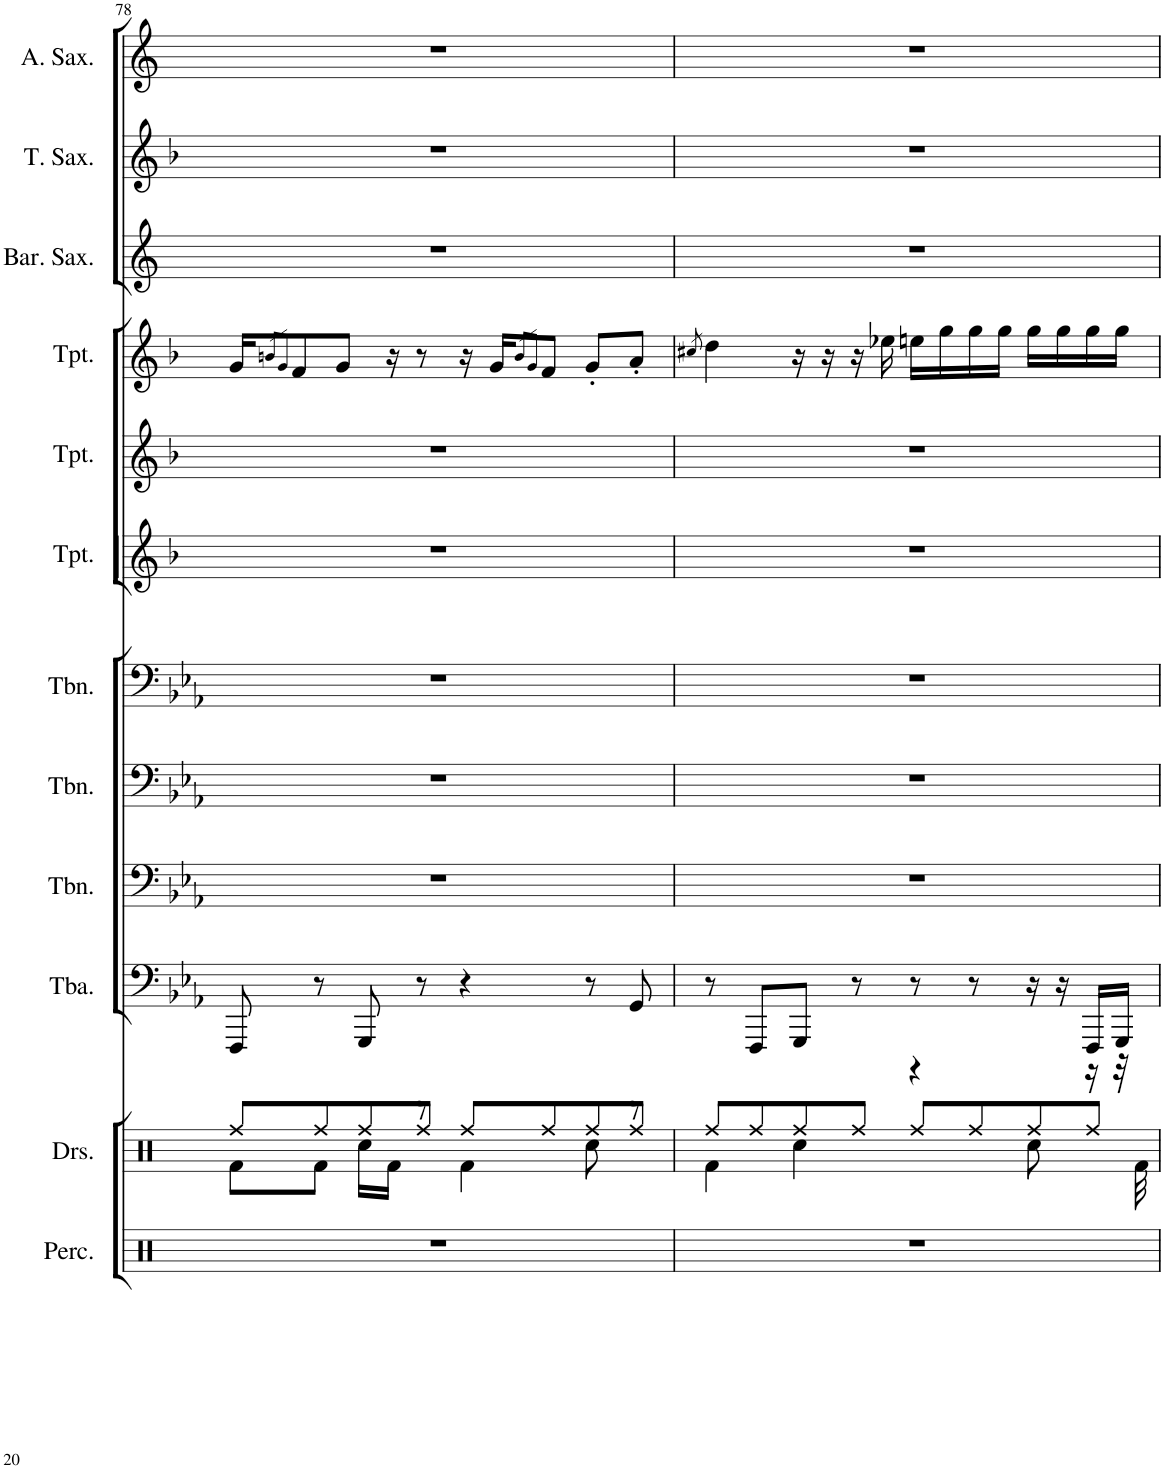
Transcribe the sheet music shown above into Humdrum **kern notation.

**kern	**kern	**kern	**kern	**kern	**kern	**kern	**kern	**kern	**kern	**kern	**kern
*part12	*part11	*part10	*part9	*part8	*part7	*part6	*part5	*part4	*part3	*part2	*part1
*staff12	*staff11	*staff10	*staff9	*staff8	*staff7	*staff6	*staff5	*staff4	*staff3	*staff2	*staff1
*I"Percussion	*I"Drumset	*I"Tuba	*I"Trombone	*I"Trombone	*I"Trombone	*I"Trumpet	*I"Trumpet	*I"Trumpet	*I"Baritone Saxophone	*I"Tenor Saxophone	*I"Alto Saxophone
*I'Perc.	*I'Drs.	*I'Tba.	*I'Tbn.	*I'Tbn.	*I'Tbn.	*I'Tpt.	*I'Tpt.	*I'Tpt.	*I'Bar. Sax.	*I'T. Sax.	*I'A. Sax.
!!LO:PB:g=z
*clefX	*clefX	*clefF4	*clefF4	*clefF4	*clefF4	*clefG2	*clefG2	*clefG2	*clefG2	*clefG2	*clefG2
*	*	*	*	*	*	*Trd1c2	*Trd1c2	*Trd1c2	*Trd12c21	*Trd8c14	*Trd5c9
*k[]	*k[]	*k[b-e-a-]	*k[b-e-a-]	*k[b-e-a-]	*k[b-e-a-]	*k[b-]	*k[b-]	*k[b-]	*k[]	*k[b-]	*k[]
*M4/4	*M4/4	*M4/4	*M4/4	*M4/4	*M4/4	*M4/4	*M4/4	*M4/4	*M4/4	*M4/4	*M4/4
=78	=78	=78	=78	=78	=78	=78	=78	=78	=78	=78	=78
*	*^	*	*	*	*	*	*	*	*	*	*
1r	8Rf\L	8Rff/L	8FFF/	1r	1r	1r	1r	1r	16g/KL	1r	1r	1r
.	.	.	.	.	.	.	.	.	8qbn/L	.	.	.
.	.	.	.	.	.	.	.	.	8qg/J	.	.	.
.	.	.	.	.	.	.	.	.	8f/	.	.	.
.	8Rf\J	8Rff/	8r	.	.	.	.	.	.	.	.	.
.	.	.	.	.	.	.	.	.	8g/J	.	.	.
.	16Rcc\LL	8Rff/	8GGG/	.	.	.	.	.	.	.	.	.
.	16Rf\JJ	.	.	.	.	.	.	.	16r	.	.	.
.	8r	8Rff/J	8r	.	.	.	.	.	8r	.	.	.
.	4Rf\	8Rff/L	4r	.	.	.	.	.	16r	.	.	.
.	.	.	.	.	.	.	.	.	16g/KL	.	.	.
.	.	.	.	.	.	.	.	.	8qb/L	.	.	.
.	.	.	.	.	.	.	.	.	8qg/J	.	.	.
.	.	8Rff/	.	.	.	.	.	.	8f/J	.	.	.
.	8Rcc\	8Rff/	8r	.	.	.	.	.	8g'/L	.	.	.
.	8r	8Rff/J	8GG/	.	.	.	.	.	8a'/J	.	.	.
=79	=79	=79	=79	=79	=79	=79	=79	=79	=79	=79	=79	=79
.	.	.	.	.	.	.	.	.	8qcc#X/	.	.	.
1r	4Rf\	8Rff/L	8r	1r	1r	1r	1r	1r	4dd\	1r	1r	1r
.	.	8Rff/	8FFF/L	.	.	.	.	.	.	.	.	.
.	4Rcc\	8Rff/	8GGG/J	.	.	.	.	.	16r	.	.	.
.	.	.	.	.	.	.	.	.	16r	.	.	.
.	.	8Rff/J	8r	.	.	.	.	.	16r	.	.	.
.	.	.	.	.	.	.	.	.	16ee-X\	.	.	.
.	4r	8Rff/L	8r	.	.	.	.	.	16een\LL	.	.	.
.	.	.	.	.	.	.	.	.	16gg\	.	.	.
.	.	8Rff/	8r	.	.	.	.	.	16gg\	.	.	.
.	.	.	.	.	.	.	.	.	16gg\JJ	.	.	.
.	8Rcc\	8Rff/	16r	.	.	.	.	.	16gg\LL	.	.	.
.	.	.	16r	.	.	.	.	.	16gg\	.	.	.
.	16r	8Rff/J	16FFF/LL	.	.	.	.	.	16gg\	.	.	.
.	32r	.	16GGG/JJ	.	.	.	.	.	16gg\JJ	.	.	.
.	32Rf\	.	.	.	.	.	.	.	.	.	.	.
*	*v	*v	*	*	*	*	*	*	*	*	*	*
=	=	=	=	=	=	=	=	=	=	=	=
*-	*-	*-	*-	*-	*-	*-	*-	*-	*-	*-	*-
